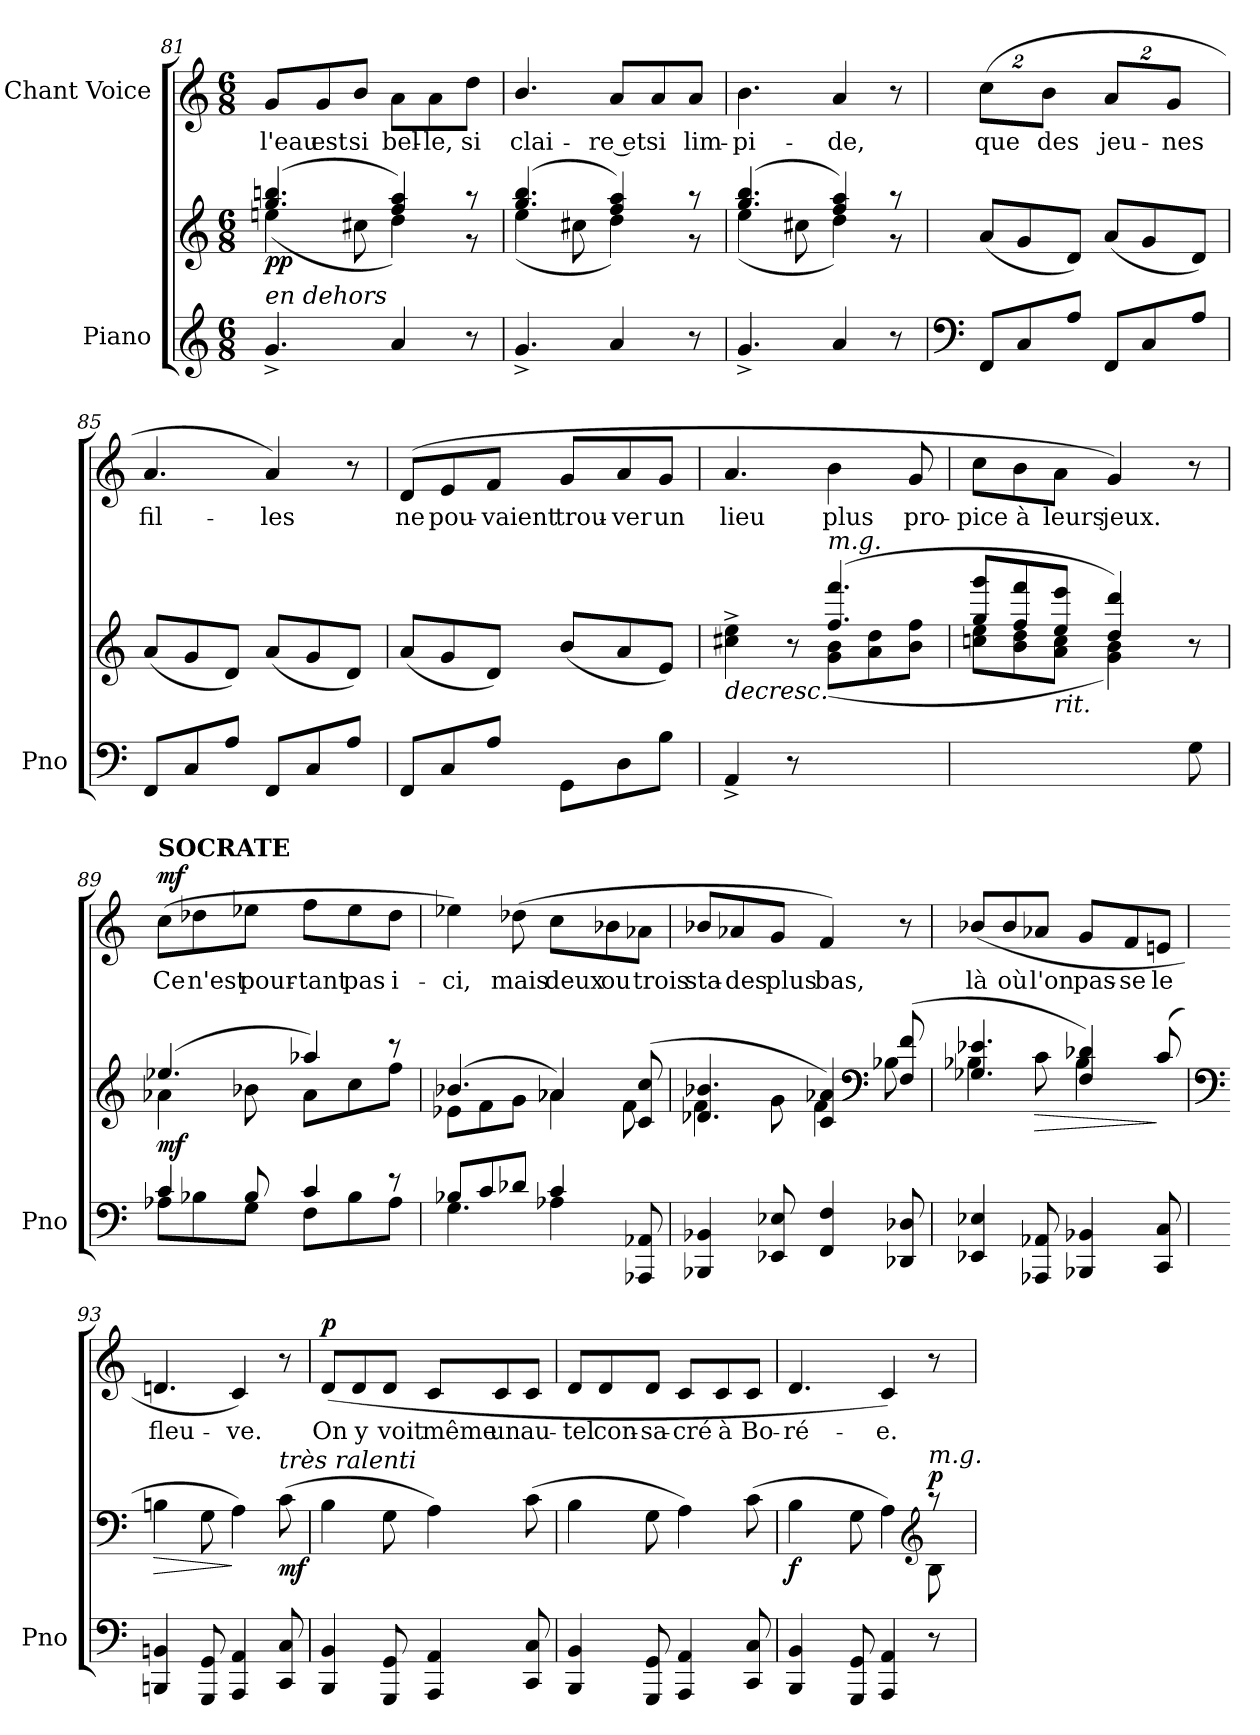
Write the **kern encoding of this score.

**kern	**kern	**dynam	**kern	**text	**dynam
*part2	*part2	*part2	*part1	*part1	*part1
*staff3	*staff2	*staff2/3	*staff1	*staff1	*staff1
*I"Piano	*	*	*I"Chant Voice	*	*
*I'Pno	*	*	*	*	*
*clefG2	*clefG2	*	*clefG2	*	*
*k[]	*k[]	*	*k[]	*	*
*M6/8	*M6/8	*	*M6/8	*	*
=81	=81	=81	=81	=81	=81
*	*^	*	*	*	*
!LO:TX:i:t=en dehors	!	!	!	!	!	!
!	!	!	!LO:DY:b	!	!	!
4.g^>/	(>4.gg/ 4.bbni/	(<4eeni\	pp	8g/L	l'eau	.
.	.	.	.	8g/	est	.
.	.	8cc#X\	.	8b/J	si	.
4a/	4ff/ 4aa/)	4dd\)	.	8a\L	bel-	.
.	.	.	.	8a\	-le,	.
8r	8r	8r	.	8dd\J	si	.
=82	=82	=82	=82	=82	=82	=82
4.g^>/	(>4.gg/ 4.bb/	(<4ee\	.	4.b/	clai-	.
.	.	8cc#X\	.	.	.	.
4a/	4ff/ 4aa/)	4dd\)	.	8a/L	-re et	.
.	.	.	.	8a/	si	.
8r	8r	8r	.	8a/J	lim-	.
=83	=83	=83	=83	=83	=83	=83
4.g^>/	(>4.gg/ 4.bb/	(<4ee\	.	4.b\	-pi-	.
.	.	8cc#X\	.	.	.	.
4a/	4ff/ 4aa/)	4dd\)	.	4a/	-de,	.
8r	8r	8r	.	8r	.	.
*	*v	*v	*	*	*	*
=84	=84	=84	=84	=84	=84
*clefF4	*	*	*	*	*
8FF/L	(>8a/L	.	(16%3cc\L	que	.
8C/	8g/	.	.	.	.
.	.	.	16%3b\J	des	.
8A/J	8d/J)	.	.	.	.
8FF/L	(>8a/L	.	16%3a/L	jeu-	.
8C/	8g/	.	.	.	.
.	.	.	16%3g/J	-nes	.
8A/J	8d/J)	.	.	.	.
=85	=85	=85	=85	=85	=85
8FF/L	(>8a/L	.	4.a/	fil-	.
8C/	8g/	.	.	.	.
8A/J	8d/J)	.	.	.	.
8FF/L	(>8a/L	.	4a/)	-les	.
8C/	8g/	.	.	.	.
8A/J	8d/J)	.	8r	.	.
=86	=86	=86	=86	=86	=86
8FF/L	(>8a/L	.	(8d/L	ne	.
8C/	8g/	.	8e/	pou-	.
8A/J	8d/J)	.	8f/J	-vaient	.
8GG\L	(>8b/L	.	8g/L	trou-	.
8D\	8a/	.	8a/	-ver	.
8B\J	8e/J)	.	8g/J	un	.
=87	=87	=87	=87	=87	=87
!	!	!LO:HP:b	!	!	!
*	*^	*	*	*	*
4AA^>/	4cc#X\^> 4ee\^>	4.ryy	>	4.a/	lieu	.
8r	8r	.	.	.	.	.
!	!LO:TX:i:t=m.g.	!	!	!	!	!
4ryy	(4.ff/ 4.fff/	(8g\ 8b\L	.	4b\	plus	.
.	.	8a\ 8dd\	.	.	.	.
8ryy	.	8b\ 8ff\J	.	8g/	pro-	.
=88	=88	=88	=88	=88	=88	=88
*^	*	*	*	*	*	*
2.ryy	2ryy	8gg/ 8ggg/L	8ccni\ 8ee\L	.	8cc\L	-pice	.
.	.	8ff/ 8fff/	8b\ 8dd\	.	8b\	à	.
!	!	!LO:TX:b:i:t=rit.	!	!	!	!	!
.	.	8ee/ 8eee/J	8a\ 8cc\J	.	8a\J	leurs	.
.	.	4dd/ 4ddd/)	4g\ 4b\)	.	4g/)	jeux.	.
.	8ryy	.	.	.	.	.	.
.	8G\	8r	8ryy	.	8r	.	.
=89	=89	=89	=89	=89	=89	=89	=89
!	!	!	!	!	!LO:TX:a:B:t=SOCRATE	!	!
!	!	!	!	!LO:DY:a=2	!	!	!LO:DY:a
4c/	8A-X\L	(>4.ee-X/	4a-X\	mf	(8cc\L	Ce	mf
.	8B-X\	.	.	.	8dd-X\	n'est	.
8B-/	8G\J	.	8b-X\	.	8ee-X\J	pour-	.
4c/	8F\L	4aa-X/)	8a-\L	.	8ff\L	-tant	.
.	8B-\	.	8cc\	.	8ee-\	pas	.
8r	8A-\J	8r	8ff\J	.	8dd-\J	i-	.
=90	=90	=90	=90	=90	=90	=90	=90
8B-X/L	4.G\	(>4.b-X/	8e-X\L	.	4ee-X\)	-ci,	.
8c/	.	.	8f\	.	.	.	.
8d-X/J	.	.	8g\J	.	(8dd-X\	mais	.
4c/	4A-X\	4a-X/)	4a-\	.	8cc\L	deux	.
.	.	.	.	.	8b-X\	ou	.
8AAA-X/ 8AA-X/	8ryy	(8c/ 8cc/	8f\	.	8a-X\J	trois	.
*v	*v	*	*	*	*	*	*
=91	=91	=91	=91	=91	=91	=91
4BBB-X/ 4BB-X/	4.d-X/ 4.b-X/	4f\	.	8b-X/L	sta-	.
.	.	.	.	8a-X/	-des	.
8EE-X/ 8E-X/	.	8g\	.	8g/J	plus	.
4FF/ 4F/	4c/ 4a-X/)	4f\	.	4f/)	bas,	.
*	*clefF4	*	*	*	*	*
8DD-X/ 8D-X/	(8F/ 8f/	8B-X\	.	8r	.	.
=92	=92	=92	=92	=92	=92	=92
4EE-X/ 4E-X/	4.G-X/ 4.e-X/	4B-X\	.	(8b-X/L	là	.
.	.	.	.	8b-/	où	.
!	!	!	!LO:HP:b	!	!	!
8AAA-X/ 8AA-X/	.	8c\	>	8a-X/J	l'on	.
4BBB-X/ 4BB-X/	4F/ 4d-X/)	4B-\	.	8g/L	pas-	.
.	.	.	.	8f/	-se	.
8CC/ 8C/	(>8c/	8ryy	]	8eni/J	le	.
*	*v	*v	*	*	*	*
=93	=93	=93	=93	=93	=93
*	*clefF4	*	*	*	*
*	*^	*	*	*	*
!	!	!	!LO:HP:b	!	!	!
*	*v	*v	*	*	*	*
4BBBni/ 4BBni/	4Bn\	>	4.dn/	fleu-	.
8GGG/ 8GG/	8G\	.	.	.	.
4AAA/ 4AA/	4A\)	]	4c/)	-ve.	.
!	!LO:TX:i:t=très ralenti	!	!	!	!
!	!	!LO:DY:b	!	!	!
8CC/ 8C/	(>8c\	mf	8r	.	.
=94	=94	=94	=94	=94	=94
!	!	!	!	!	!LO:DY:a
4BBB/ 4BB/	4B\	.	(8d/L	On	p
.	.	.	8d/	y	.
8GGG/ 8GG/	8G\	.	8d/J	voit	.
4AAA/ 4AA/	4A\)	.	8c/L	même	.
.	.	.	8c/	un	.
8CC/ 8C/	(>8c\	.	8c/J	au-	.
=95	=95	=95	=95	=95	=95
4BBB/ 4BB/	4B\	.	8d/L	-tel	.
.	.	.	8d/	con-	.
8GGG/ 8GG/	8G\	.	8d/J	-sa-	.
4AAA/ 4AA/	4A\)	.	8c/L	-cré	.
.	.	.	8c/	à	.
8CC/ 8C/	(>8c\	.	8c/J	Bo-	.
.	.	]	.	.	.
=96	=96	=96	=96	=96	=96
*	*^	*	*	*	*
!	!	!	!LO:DY:b	!	!	!
4BBB/ 4BB/	4B\	8ryy	f	4.d/	-ré-	.
*	*v	*v	*	*	*	*
8GGG/ 8GG/	8G\	.	.	.	.
4AAA/ 4AA/	4A\)	.	4c/)	-e.	.
*	*clefG2	*	*	*	*
*	*^	*	*	*	*
!	!LO:TX:i:t=m.g.	!	!	!	!	!
!	!	!	!LO:DY:a	!	!	!
8r	8r	8B\	p	8r	.	.
*	*v	*v	*	*	*	*
=	=	=	=	=	=
*-	*-	*-	*-	*-	*-
